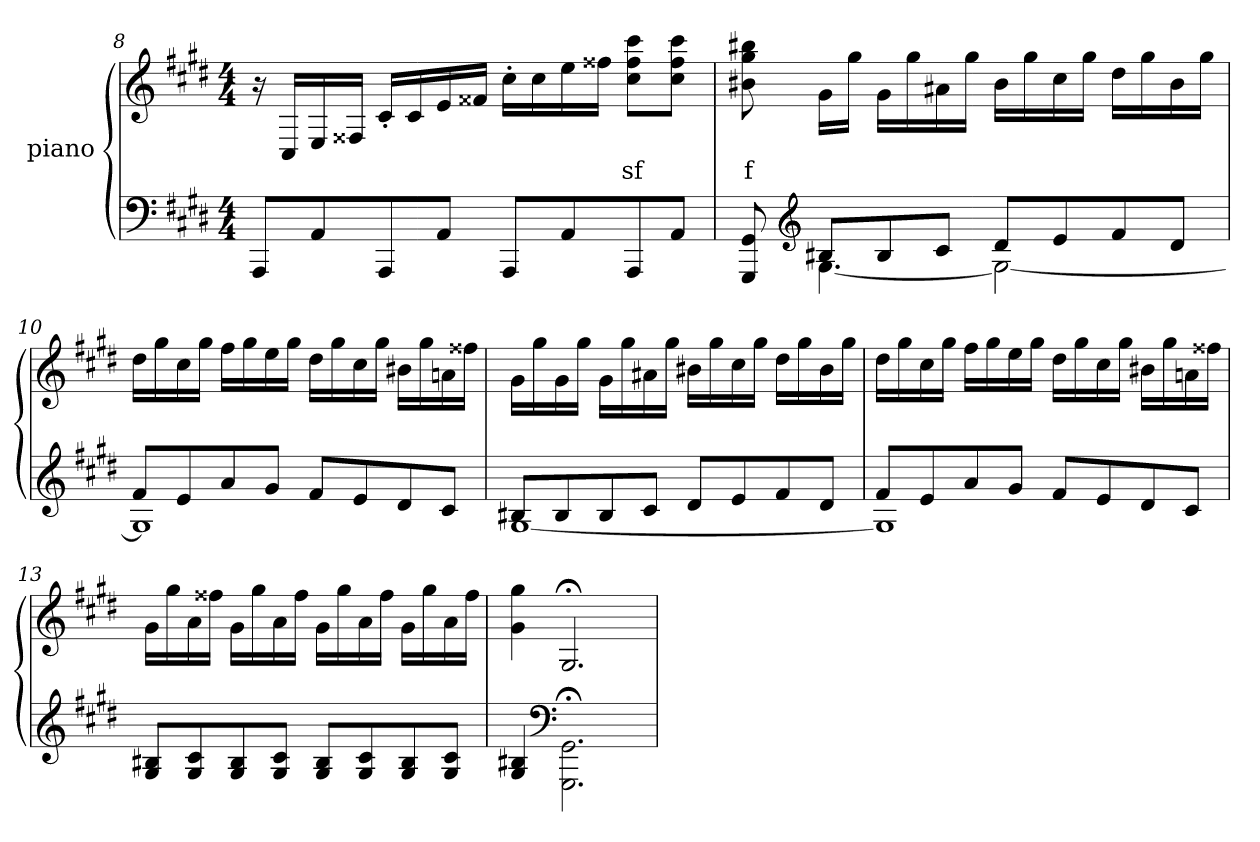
**kern	**kern	**text
*part2	*part1	*part1
*staff2	*staff1	*staff1
*	*I"piano	*
*clefF4	*clefG2	*
*k[f#c#g#d#]	*k[f#c#g#d#]	*
*c#:	*c#:	*
*M4/4	*M4/4	*
=8	=8	=8
8AAAL	16r	.
.	16C#LL	.
8AA	16E	.
.	16F##XJJ	.
8AAA	16c#'>LL	.
.	16c#	.
8AAJ	16e	.
.	16f##JJ	.
8AAAL	16cc#'>LL	.
.	16cc#	.
8AA	16ee	.
.	16ff##JJ	.
8AAA	8cc# 8ff## 8ccc#L	sf
8AAJ	8cc# 8ff## 8ccc#J	.
=9	=9	=9
*^	*	*
8GGG# 8GG#	8ryy	8b#X 8gg# 8bb#X	f
*clefG2	*	*	*
8B#XL	[4.G#	16g#LL	.
.	.	16gg#JJ	.
8B#	.	16g#LL	.
.	.	16gg#	.
8c#J	.	16a#X	.
.	.	16gg#JJ	.
8d#L	2G#_	16b#LL	.
.	.	16gg#	.
8e	.	16cc#	.
.	.	16gg#JJ	.
8f#	.	16dd#LL	.
.	.	16gg#	.
8d#J	.	16b#	.
.	.	16gg#JJ	.
=10	=10	=10	=10
8f#L	1G#]	16dd#LL	.
.	.	16gg#	.
8e	.	16cc#	.
.	.	16gg#JJ	.
8a	.	16ff#LL	.
.	.	16gg#	.
8g#J	.	16ee	.
.	.	16gg#JJ	.
8f#L	.	16dd#LL	.
.	.	16gg#	.
8e	.	16cc#	.
.	.	16gg#JJ	.
8d#	.	16b#XLL	.
.	.	16gg#	.
8c#J	.	16an	.
.	.	16ff##XJJ	.
=11	=11	=11	=11
8B#XL	[1G#	16g#LL	.
.	.	16gg#	.
8B#	.	16g#	.
.	.	16gg#JJ	.
8B#	.	16g#LL	.
.	.	16gg#	.
8c#J	.	16a#X	.
.	.	16gg#JJ	.
8d#L	.	16b#XLL	.
.	.	16gg#	.
8e	.	16cc#	.
.	.	16gg#JJ	.
8f#	.	16dd#LL	.
.	.	16gg#	.
8d#J	.	16b#	.
.	.	16gg#JJ	.
=12	=12	=12	=12
8f#L	1G#]	16dd#LL	.
.	.	16gg#	.
8e	.	16cc#	.
.	.	16gg#JJ	.
8a	.	16ff#LL	.
.	.	16gg#	.
8g#J	.	16ee	.
.	.	16gg#JJ	.
8f#L	.	16dd#LL	.
.	.	16gg#	.
8e	.	16cc#	.
.	.	16gg#JJ	.
8d#	.	16b#XLL	.
.	.	16gg#	.
8c#J	.	16an	.
.	.	16ff##XJJ	.
*v	*v	*	*
=13	=13	=13
8G# 8B#XL	16g#LL	.
.	16gg#	.
8G# 8c#	16a	.
.	16ff##XJJ	.
8G# 8B#	16g#LL	.
.	16gg#	.
8G# 8c#J	16a	.
.	16ff##JJ	.
8G# 8B#L	16g#LL	.
.	16gg#	.
8G# 8c#	16a	.
.	16ff##JJ	.
8G# 8B#	16g#LL	.
.	16gg#	.
8G# 8c#J	16a	.
.	16ff##JJ	.
=14	=14	=14
4G# 4B#X	4g# 4gg#	.
*clefF4	*	*
2.GGG#\;< 2.GG#\;<	2.G#;<	.
=	=	=
*-	*-	*-
